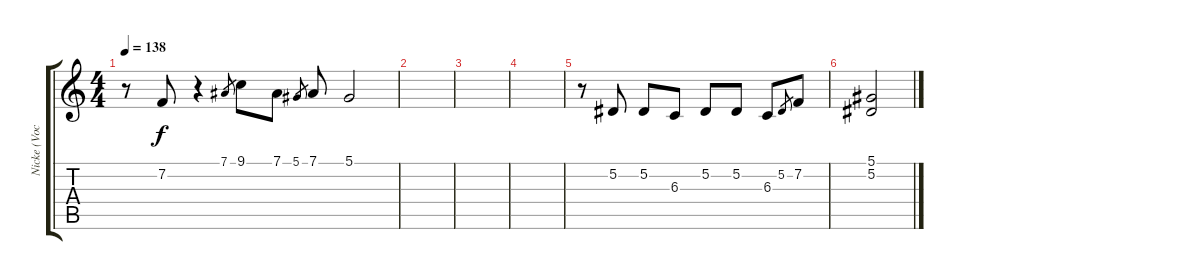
\track ("Nicke (Vocal)" "Nicke (Voc") {instrument tenorsax}
\staff {score tabs}
\tuning (Eb4 Bb3 Gb3 Db3 Ab2 Eb2) {hide}
\ts (4 4)
\tempo 138
\clef g2
\ks c
r.8{dy f} 7.2.8 r.4 7.1.8{gr} 9.1.8 7.1.8 5.1.8{gr} 7.1.8 5.1.2 |
|
|
|
r.8 5.2.8 5.2.8 6.3.8 5.2.8 5.2.8 6.3.8 5.2.8{gr} 7.2.8 |
(5.1 5.2).2
